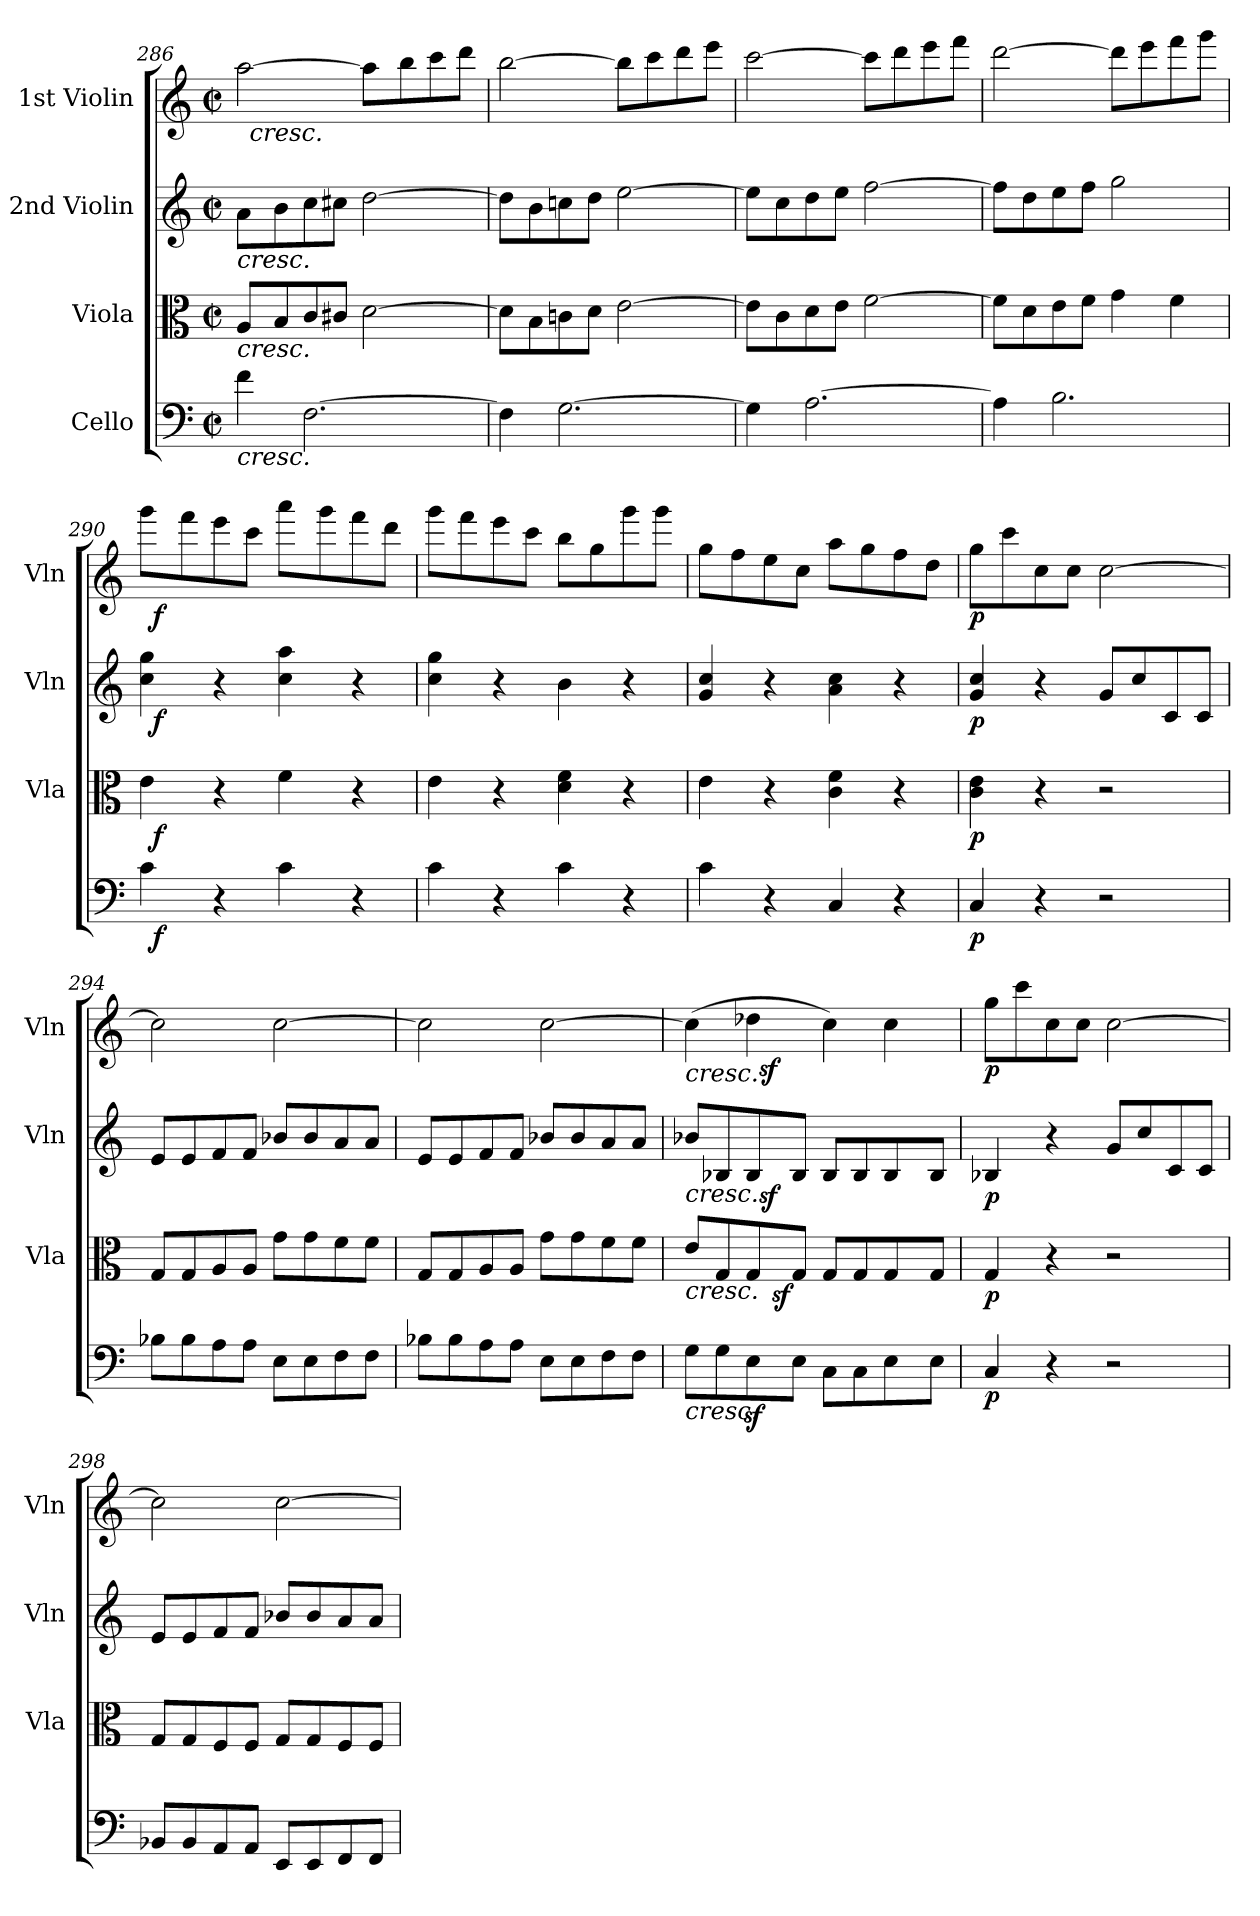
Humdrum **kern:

**kern	**dynam	**kern	**dynam	**kern	**dynam	**kern	**dynam
*part4	*part4	*part3	*part3	*part2	*part2	*part1	*part1
*staff4	*staff4	*staff3	*staff3	*staff2	*staff2	*staff1	*staff1
*I"Cello	*	*I"Viola	*	*I"2nd Violin	*	*I"1st Violin	*
*	*	*I'Vla	*	*I'Vln	*	*I'Vln	*
!!LO:LB:g=z
*clefF4	*	*clefC3	*	*clefG2	*	*clefG2	*
*k[]	*	*k[]	*	*k[]	*	*k[]	*
*C:	*	*C:	*	*C:	*	*C:	*
*M2/2	*	*M2/2	*	*M2/2	*	*M2/2	*
*met(c|)	*	*met(c|)	*	*met(c|)	*	*met(c|)	*
=286	=286	=286	=286	=286	=286	=286	=286
!	!	!	!	!LO:TX:b:i:t=cresc.	!	!	!
!	!	!LO:TX:b:i:t=cresc.	!	!	!	!	!
!LO:TX:b:i:t=cresc.	!	!	!	!	!	!	!
*	*	*	*	*	*	*^	*
4f\	.	8A/L	.	8a\L	.	[2aa\	32ryy	.
!	!	!	!	!	!	!	!LO:TX:b:i:t=cresc.	!
.	.	.	.	.	.	.	2ryy	.
.	.	8B/	.	8b\	.	.	.	.
[2.F\	.	8c/	.	8cc\	.	.	.	.
.	.	8c#X/J	.	8cc#X\J	.	.	.	.
.	.	[2d\	.	[2dd\	.	8aa\L]	.	.
.	.	.	.	.	.	.	4...ryy	.
.	.	.	.	.	.	8bb\	.	.
.	.	.	.	.	.	8ccc\	.	.
.	.	.	.	.	.	8ddd\J	.	.
*	*	*	*	*	*	*v	*v	*
=287	=287	=287	=287	=287	=287	=287	=287
4F\]	.	8d\L]	.	8dd\L]	.	[2bb\	.
.	.	8B\	.	8b\	.	.	.
[2.G\	.	8cn\	.	8ccn\	.	.	.
.	.	8d\J	.	8dd\J	.	.	.
.	.	[2e\	.	[2ee\	.	8bb\L]	.
.	.	.	.	.	.	8ccc\	.
.	.	.	.	.	.	8ddd\	.
.	.	.	.	.	.	8eee\J	.
=288	=288	=288	=288	=288	=288	=288	=288
4G\]	.	8e\L]	.	8ee\L]	.	[2ccc\	.
.	.	8c\	.	8cc\	.	.	.
[2.A\	.	8d\	.	8dd\	.	.	.
.	.	8e\J	.	8ee\J	.	.	.
.	.	[2f\	.	[2ff\	.	8ccc\L]	.
.	.	.	.	.	.	8ddd\	.
.	.	.	.	.	.	8eee\	.
.	.	.	.	.	.	8fff\J	.
=289	=289	=289	=289	=289	=289	=289	=289
4A\]	.	8f\L]	.	8ff\L]	.	[2ddd\	.
.	.	8d\	.	8dd\	.	.	.
2.B\	.	8e\	.	8ee\	.	.	.
.	.	8f\J	.	8ff\J	.	.	.
.	.	4g\	.	2gg\	.	8ddd\L]	.
.	.	.	.	.	.	8eee\	.
.	.	4f\	.	.	.	8fff\	.
.	.	.	.	.	.	8ggg\J	.
=290	=290	=290	=290	=290	=290	=290	=290
*^	*	*^	*	*^	*	*^	*
4c\	32ryy	.	4e\	32ryy	.	4cc\ 4gg\	32ryy	.	8ggg\L	32ryy	.
!	!	!LO:DY:b	!	!	!LO:DY:b	!	!	!LO:DY:b	!	!	!LO:DY:b
.	2ryy	f	.	2ryy	f	.	2ryy	f	.	2ryy	f
.	.	.	.	.	.	.	.	.	8fff\	.	.
4r	.	.	4r	.	.	4r	.	.	8eee\	.	.
.	.	.	.	.	.	.	.	.	8ccc\J	.	.
4c\	.	.	4f\	.	.	4cc\ 4aa\	.	.	8aaa\L	.	.
.	4...ryy	.	.	4...ryy	.	.	4...ryy	.	.	4...ryy	.
.	.	.	.	.	.	.	.	.	8ggg\	.	.
4r	.	.	4r	.	.	4r	.	.	8fff\	.	.
.	.	.	.	.	.	.	.	.	8ddd\J	.	.
*v	*v	*	*	*	*	*v	*v	*	*v	*v	*
*	*	*v	*v	*	*	*	*	*
=291	=291	=291	=291	=291	=291	=291	=291
4c\	.	4e\	.	4cc\ 4gg\	.	8ggg\L	.
.	.	.	.	.	.	8fff\	.
4r	.	4r	.	4r	.	8eee\	.
.	.	.	.	.	.	8ccc\J	.
4c\	.	4d\ 4f\	.	4b\	.	8bb\L	.
.	.	.	.	.	.	8gg\	.
4r	.	4r	.	4r	.	8ggg\	.
.	.	.	.	.	.	8ggg\J	.
=292	=292	=292	=292	=292	=292	=292	=292
4c\	.	4e\	.	4g/ 4cc/	.	8gg\L	.
.	.	.	.	.	.	8ff\	.
4r	.	4r	.	4r	.	8ee\	.
.	.	.	.	.	.	8cc\J	.
4C/	.	4c\ 4f\	.	4a\ 4cc\	.	8aa\L	.
.	.	.	.	.	.	8gg\	.
4r	.	4r	.	4r	.	8ff\	.
.	.	.	.	.	.	8dd\J	.
=293	=293	=293	=293	=293	=293	=293	=293
!	!LO:DY:b	!	!LO:DY:b	!	!LO:DY:b	!	!LO:DY:b
4C/	p	4c\ 4e\	p	4g/ 4cc/	p	8gg\L	p
.	.	.	.	.	.	8ccc\	.
4r	.	4r	.	4r	.	8cc\	.
.	.	.	.	.	.	8cc\J	.
2r	.	2r	.	8g/L	.	[2cc\	.
.	.	.	.	8cc/	.	.	.
.	.	.	.	8c/	.	.	.
.	.	.	.	8c/J	.	.	.
!!LO:PB:g=z
=294	=294	=294	=294	=294	=294	=294	=294
8B-X\L	.	8G/L	.	8e/L	.	2cc\]	.
8B-\	.	8G/	.	8e/	.	.	.
8A\	.	8A/	.	8f/	.	.	.
8A\J	.	8A/J	.	8f/J	.	.	.
8E\L	.	8g\L	.	8b-X/L	.	[2cc\	.
8E\	.	8g\	.	8b-/	.	.	.
8F\	.	8f\	.	8a/	.	.	.
8F\J	.	8f\J	.	8a/J	.	.	.
=295	=295	=295	=295	=295	=295	=295	=295
8B-X\L	.	8G/L	.	8e/L	.	2cc\]	.
8B-\	.	8G/	.	8e/	.	.	.
8A\	.	8A/	.	8f/	.	.	.
8A\J	.	8A/J	.	8f/J	.	.	.
8E\L	.	8g\L	.	8b-X/L	.	[2cc\	.
8E\	.	8g\	.	8b-/	.	.	.
8F\	.	8f\	.	8a/	.	.	.
8F\J	.	8f\J	.	8a/J	.	.	.
=296	=296	=296	=296	=296	=296	=296	=296
*	*	*^	*	*^	*	*^	*
!	!	!	!	!	!	!	!	!LO:TX:b:i:t=cresc.	!	!
!	!	!	!	!	!LO:TX:b:i:t=cresc.	!	!	!	!	!
!	!	!LO:TX:b:i:t=cresc.	!	!	!	!	!	!	!	!
!LO:TX:b:i:t=cresc.	!	!	!	!	!	!	!	!	!	!
8G\L	.	8e/L	4ryy	.	8b-X/L	4ryy	.	(>4cc\]	4ryy	.
8G\	.	8G/	.	.	8B-X/	.	.	.	.	.
8Ez<\	.	8G/	16ryy	.	8B-/	32ryy	.	4dd-X\	32ryy	.
!	!	!	!	!	!	!	!LO:DY:b	!	!	!LO:DY:b
.	.	.	.	.	.	2ryy	sf	.	2ryy	sf
!	!	!	!	!LO:DY:b	!	!	!	!	!	!
.	.	.	2ryy	sf	.	.	.	.	.	.
8E\J	.	8G/J	.	.	8B-/J	.	.	.	.	.
8C\L	.	8G/L	.	.	8B-/L	.	.	4cc\)	.	.
8C\	.	8G/	.	.	8B-/	.	.	.	.	.
8E\	.	8G/	.	.	8B-/	.	.	4cc\	.	.
.	.	.	.	.	.	8..ryy	.	.	8..ryy	.
.	.	.	8.ryy	.	.	.	.	.	.	.
8E\J	.	8G/J	.	.	8B-/J	.	.	.	.	.
=297	=297	=297	=297	=297	=297	=297	=297	=297	=297	=297
!	!LO:DY:b	!	!	!LO:DY:b	!	!	!LO:DY:b	!	!	!LO:DY:b
*	*	*v	*v	*	*	*	*	*v	*v	*
*	*	*	*	*v	*v	*	*	*
4C/	p	4G/	p	4B-X/	p	8gg\L	p
.	.	.	.	.	.	8ccc\	.
4r	.	4r	.	4r	.	8cc\	.
.	.	.	.	.	.	8cc\J	.
2r	.	2r	.	8g/L	.	[2cc\	.
.	.	.	.	8cc/	.	.	.
.	.	.	.	8c/	.	.	.
.	.	.	.	8c/J	.	.	.
=298	=298	=298	=298	=298	=298	=298	=298
8BB-X/L	.	8G/L	.	8e/L	.	2cc\]	.
8BB-/	.	8G/	.	8e/	.	.	.
8AA/	.	8F/	.	8f/	.	.	.
8AA/J	.	8F/J	.	8f/J	.	.	.
8EE/L	.	8G/L	.	8b-X/L	.	[2cc\	.
8EE/	.	8G/	.	8b-/	.	.	.
8FF/	.	8F/	.	8a/	.	.	.
8FF/J	.	8F/J	.	8a/J	.	.	.
=	=	=	=	=	=	=	=
*-	*-	*-	*-	*-	*-	*-	*-
